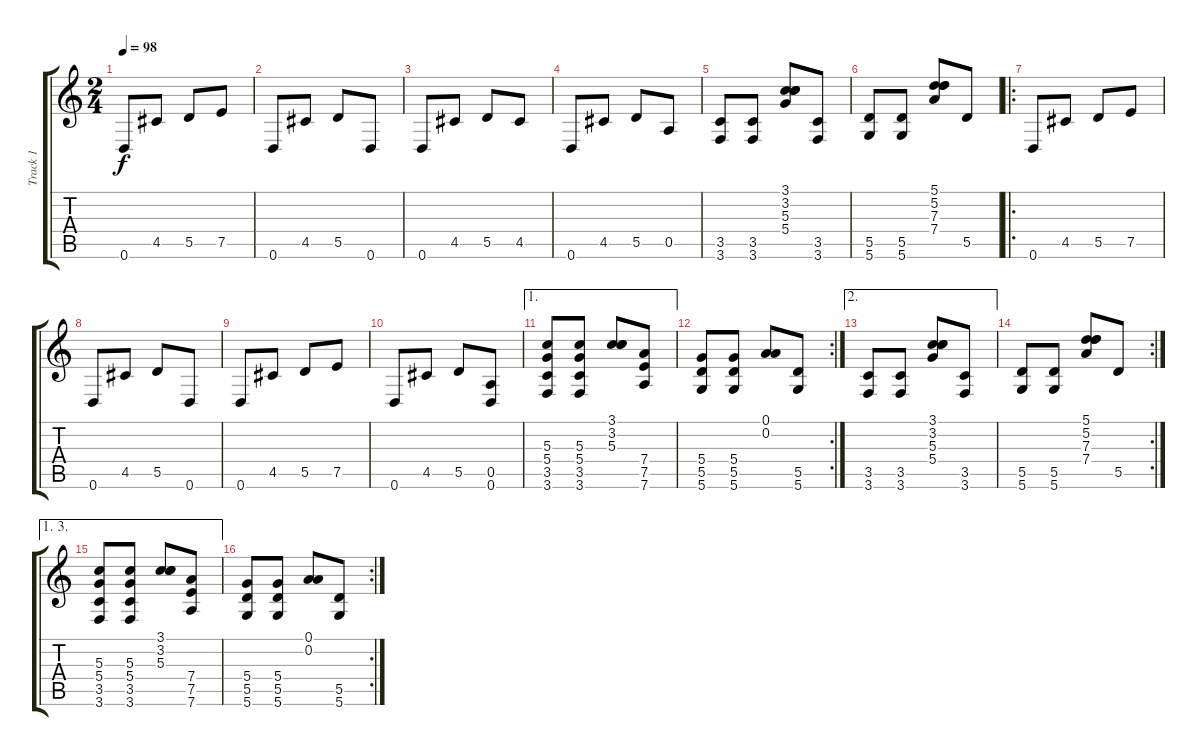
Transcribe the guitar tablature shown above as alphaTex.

\track ("Track 1" "Track 1") {instrument acousticguitarnylon}
\staff {score tabs}
\tuning (A3 A3 G3 D3 A2 D2) {hide}
\ts (2 4)
\tempo 98
\clef g2
\ks c
0.6.8{dy f instrument acousticguitarnylon} 4.5.8 5.5.8 7.5.8 |
0.6.8 4.5.8 5.5.8 0.6.8 |
0.6.8 4.5.8 5.5.8 4.5.8 |
0.6.8 4.5.8 5.5.8 0.5.8 |
(3.5 3.6).8 (3.5 3.6).8 (3.1 3.2 5.3 5.4).8 (3.5 3.6).8 |
(5.5 5.6).8 (5.5 5.6).8 (5.1 5.2 7.3 7.4).8 5.5.8 |
\ro
0.6.8 4.5.8 5.5.8 7.5.8 |
0.6.8 4.5.8 5.5.8 0.6.8 |
0.6.8 4.5.8 5.5.8 7.5.8 |
0.6.8 4.5.8 5.5.8 (0.5 0.6).8 |
\ae 1
(5.3 5.4 3.5 3.6).8 (5.3 5.4 3.5 3.6).8 (3.1 3.2 5.3).8 (7.4 7.5 7.6).8 |
\rc 2
(5.4 5.5 5.6).8 (5.4 5.5 5.6).8 (0.1 0.2).8 (5.5 5.6).8 |
\ae 2
(3.5 3.6).8 (3.5 3.6).8 (3.1 3.2 5.3 5.4).8 (3.5 3.6).8 |
\rc 2
(5.5 5.6).8 (5.5 5.6).8 (5.1 5.2 7.3 7.4).8 5.5.8 |
\ae (1 3)
(5.3 5.4 3.5 3.6).8 (5.3 5.4 3.5 3.6).8 (3.1 3.2 5.3).8 (7.4 7.5 7.6).8 |
\rc 2
(5.4 5.5 5.6).8 (5.4 5.5 5.6).8 (0.1 0.2).8 (5.5 5.6).8
